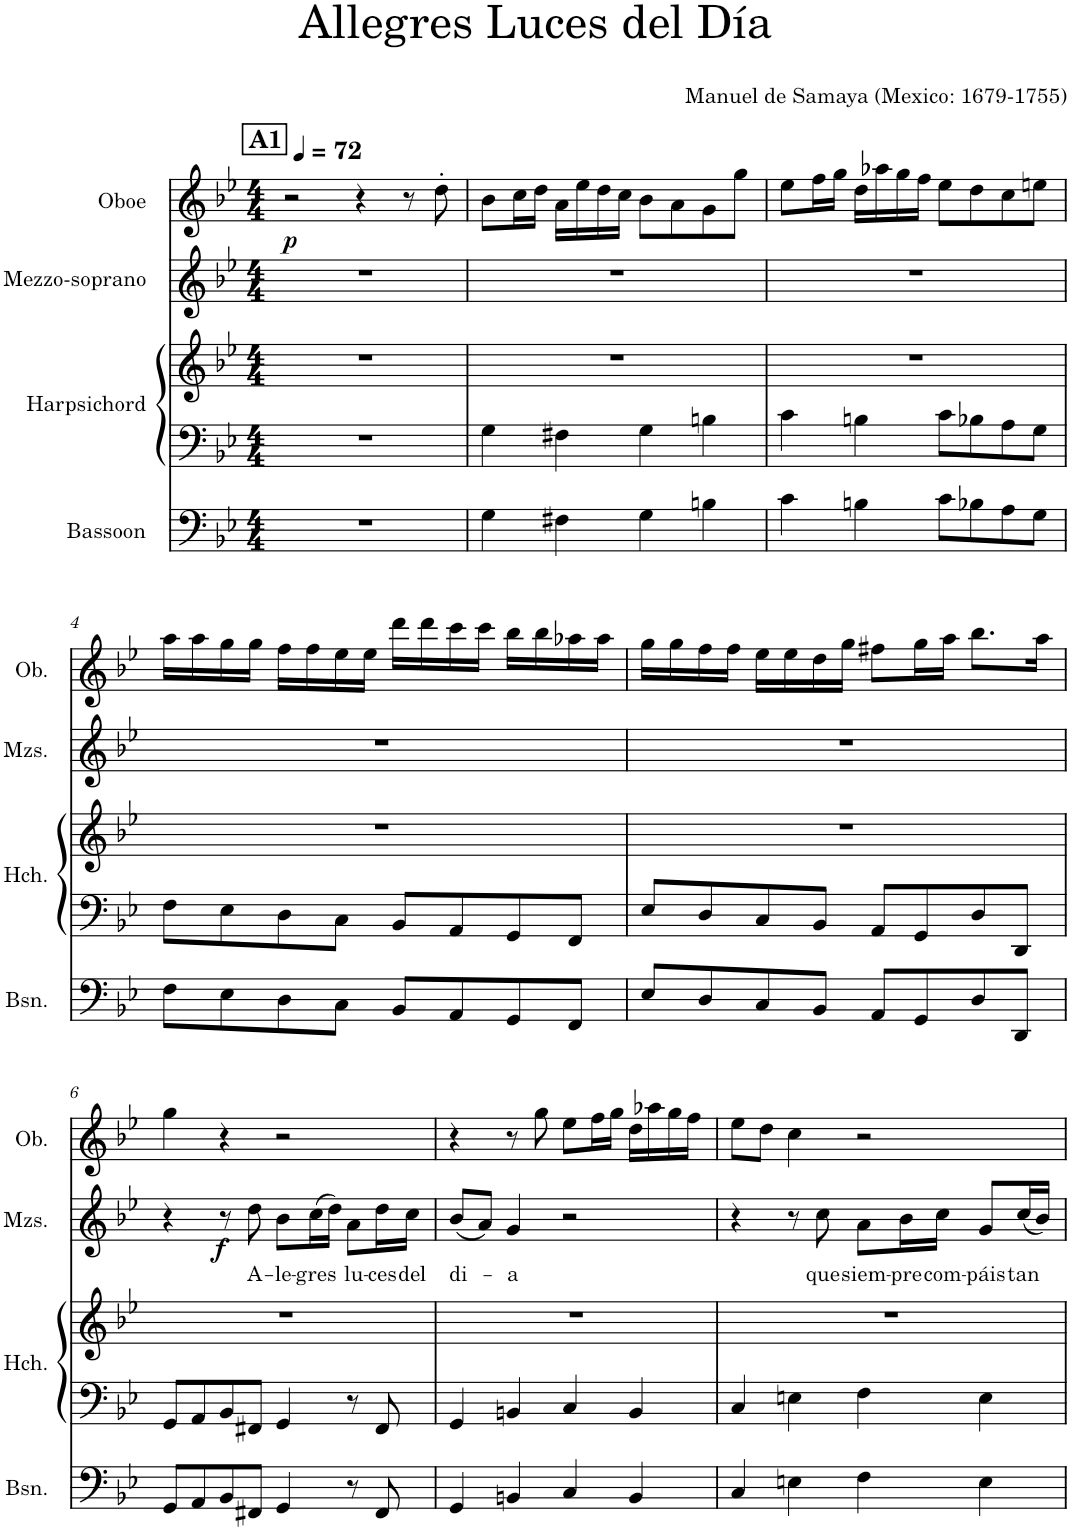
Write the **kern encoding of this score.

**kern	**kern	**kern	**kern	**text	**dynam	**kern	**dynam
*part4	*part3	*part3	*part2	*part2	*part2	*part1	*part1
*staff5	*staff4	*staff3	*staff2	*staff2	*staff2	*staff1	*staff1
*I"Bassoon	*I"Harpsichord	*	*I"Mezzo-soprano	*	*	*I"Oboe	*
*I'Bsn.	*I'Hch.	*	*I'Mzs.	*	*	*I'Ob.	*
*clefF4	*clefF4	*clefG2	*clefG2	*	*	*clefG2	*
*k[b-e-]	*k[b-e-]	*k[b-e-]	*k[b-e-]	*	*	*k[b-e-]	*
*M4/4	*M4/4	*M4/4	*M4/4	*	*	*M4/4	*
*MM72	*MM72	*MM72	*MM72	*	*	*MM72	*
!!LO:REH:place=s1:a:B:cj:fs=12:t=A1
=1	=1	=1	=1	=1	=1	=1	=1
!	!	!	!	!	!	!	!LO:DY:b
1r	1r	1r	1r	.	.	2r	p
.	.	.	.	.	.	4r	.
.	.	.	.	.	.	8r	.
.	.	.	.	.	.	8dd'\	.
=2	=2	=2	=2	=2	=2	=2	=2
4G\	4G\	1r	1r	.	.	8b-\L	.
.	.	.	.	.	.	16cc\L	.
.	.	.	.	.	.	16dd\JJ	.
4F#X\	4F#X\	.	.	.	.	16a\LL	.
.	.	.	.	.	.	16ee-\	.
.	.	.	.	.	.	16dd\	.
.	.	.	.	.	.	16cc\JJ	.
4G\	4G\	.	.	.	.	8b-\L	.
.	.	.	.	.	.	8a\	.
4Bn\	4Bn\	.	.	.	.	8g\	.
.	.	.	.	.	.	8gg\J	.
=3	=3	=3	=3	=3	=3	=3	=3
4c\	4c\	1r	1r	.	.	8ee-\L	.
.	.	.	.	.	.	16ff\L	.
.	.	.	.	.	.	16gg\JJ	.
4Bn\	4Bn\	.	.	.	.	16dd\LL	.
.	.	.	.	.	.	16aa-X\	.
.	.	.	.	.	.	16gg\	.
.	.	.	.	.	.	16ff\JJ	.
8c\L	8c\L	.	.	.	.	8ee-\L	.
8B-X\	8B-X\	.	.	.	.	8dd\	.
8A\	8A\	.	.	.	.	8cc\	.
8G\J	8G\J	.	.	.	.	8een\J	.
!!LO:LB:g=z
=4	=4	=4	=4	=4	=4	=4	=4
8F\L	8F\L	1r	1r	.	.	16aa\LL	.
.	.	.	.	.	.	16aa\	.
8E-\	8E-\	.	.	.	.	16gg\	.
.	.	.	.	.	.	16gg\JJ	.
8D\	8D\	.	.	.	.	16ff\LL	.
.	.	.	.	.	.	16ff\	.
8C\J	8C\J	.	.	.	.	16ee-\	.
.	.	.	.	.	.	16ee-\JJ	.
8BB-/L	8BB-/L	.	.	.	.	16ddd\LL	.
.	.	.	.	.	.	16ddd\	.
8AA/	8AA/	.	.	.	.	16ccc\	.
.	.	.	.	.	.	16ccc\JJ	.
8GG/	8GG/	.	.	.	.	16bb-\LL	.
.	.	.	.	.	.	16bb-\	.
8FF/J	8FF/J	.	.	.	.	16aa-X\	.
.	.	.	.	.	.	16aa-\JJ	.
=5	=5	=5	=5	=5	=5	=5	=5
8E-/L	8E-/L	1r	1r	.	.	16gg\LL	.
.	.	.	.	.	.	16gg\	.
8D/	8D/	.	.	.	.	16ff\	.
.	.	.	.	.	.	16ff\JJ	.
8C/	8C/	.	.	.	.	16ee-\LL	.
.	.	.	.	.	.	16ee-\	.
8BB-/J	8BB-/J	.	.	.	.	16dd\	.
.	.	.	.	.	.	16gg\JJ	.
8AA/L	8AA/L	.	.	.	.	8ff#X\L	.
8GG/	8GG/	.	.	.	.	16gg\L	.
.	.	.	.	.	.	16aa\JJ	.
8D/	8D/	.	.	.	.	8.bb-\L	.
8DD/J	8DD/J	.	.	.	.	.	.
.	.	.	.	.	.	16aa\Jk	.
!!LO:LB:g=z
=6	=6	=6	=6	=6	=6	=6	=6
8GG/L	8GG/L	1r	4r	.	.	4gg\	.
8AA/	8AA/	.	.	.	.	.	.
8BB-/	8BB-/	.	8r	.	.	4r	.
!	!	!	!	!LO:LY:b	!LO:DY:b	!	!
8FF#X/J	8FF#X/J	.	8dd\	A-	f	.	.
!	!	!	!	!LO:LY:b	!	!	!
4GG/	4GG/	.	8b-\L	-le-	.	2r	.
!	!	!	!	!LO:LY:b	!	!	!
.	.	.	(16cc\L	-gres	.	.	.
.	.	.	16dd\JJ)	.	.	.	.
!	!	!	!	!LO:LY:b	!	!	!
8r	8r	.	8a\L	lu-	.	.	.
!	!	!	!	!LO:LY:b	!	!	!
8FF#/	8FF#/	.	16dd\L	-ces	.	.	.
!	!	!	!	!LO:LY:b	!	!	!
.	.	.	16cc\JJ	del	.	.	.
=7	=7	=7	=7	=7	=7	=7	=7
!	!	!	!	!LO:LY:b	!	!	!
4GG/	4GG/	1r	(8b-/L	di-	.	4r	.
.	.	.	8a/J)	.	.	.	.
!	!	!	!	!LO:LY:b	!	!	!
4BBn/	4BBn/	.	4g/	-a	.	8r	.
.	.	.	.	.	.	8gg\	.
4C/	4C/	.	2r	.	.	8ee-\L	.
.	.	.	.	.	.	16ff\L	.
.	.	.	.	.	.	16gg\JJ	.
4BB/	4BB/	.	.	.	.	16dd\LL	.
.	.	.	.	.	.	16aa-X\	.
.	.	.	.	.	.	16gg\	.
.	.	.	.	.	.	16ff\JJ	.
=8	=8	=8	=8	=8	=8	=8	=8
4C/	4C/	1r	4r	.	.	8ee-\L	.
.	.	.	.	.	.	8dd\J	.
4En\	4En\	.	8r	.	.	4cc\	.
!	!	!	!	!LO:LY:b	!	!	!
.	.	.	8cc\	que	.	.	.
!	!	!	!	!LO:LY:b	!	!	!
4F\	4F\	.	8a\L	siem-	.	2r	.
!	!	!	!	!LO:LY:b	!	!	!
.	.	.	16b-\L	-pre	.	.	.
!	!	!	!	!LO:LY:b	!	!	!
.	.	.	16cc\JJ	com-	.	.	.
!	!	!	!	!LO:LY:b	!	!	!
4E\	4E\	.	8g/L	-páis	.	.	.
!	!	!	!	!LO:LY:b	!	!	!
.	.	.	(16cc/L	tan	.	.	.
.	.	.	16b-/JJ)	.	.	.	.
=	=	=	=	=	=	=	=
*-	*-	*-	*-	*-	*-	*-	*-
